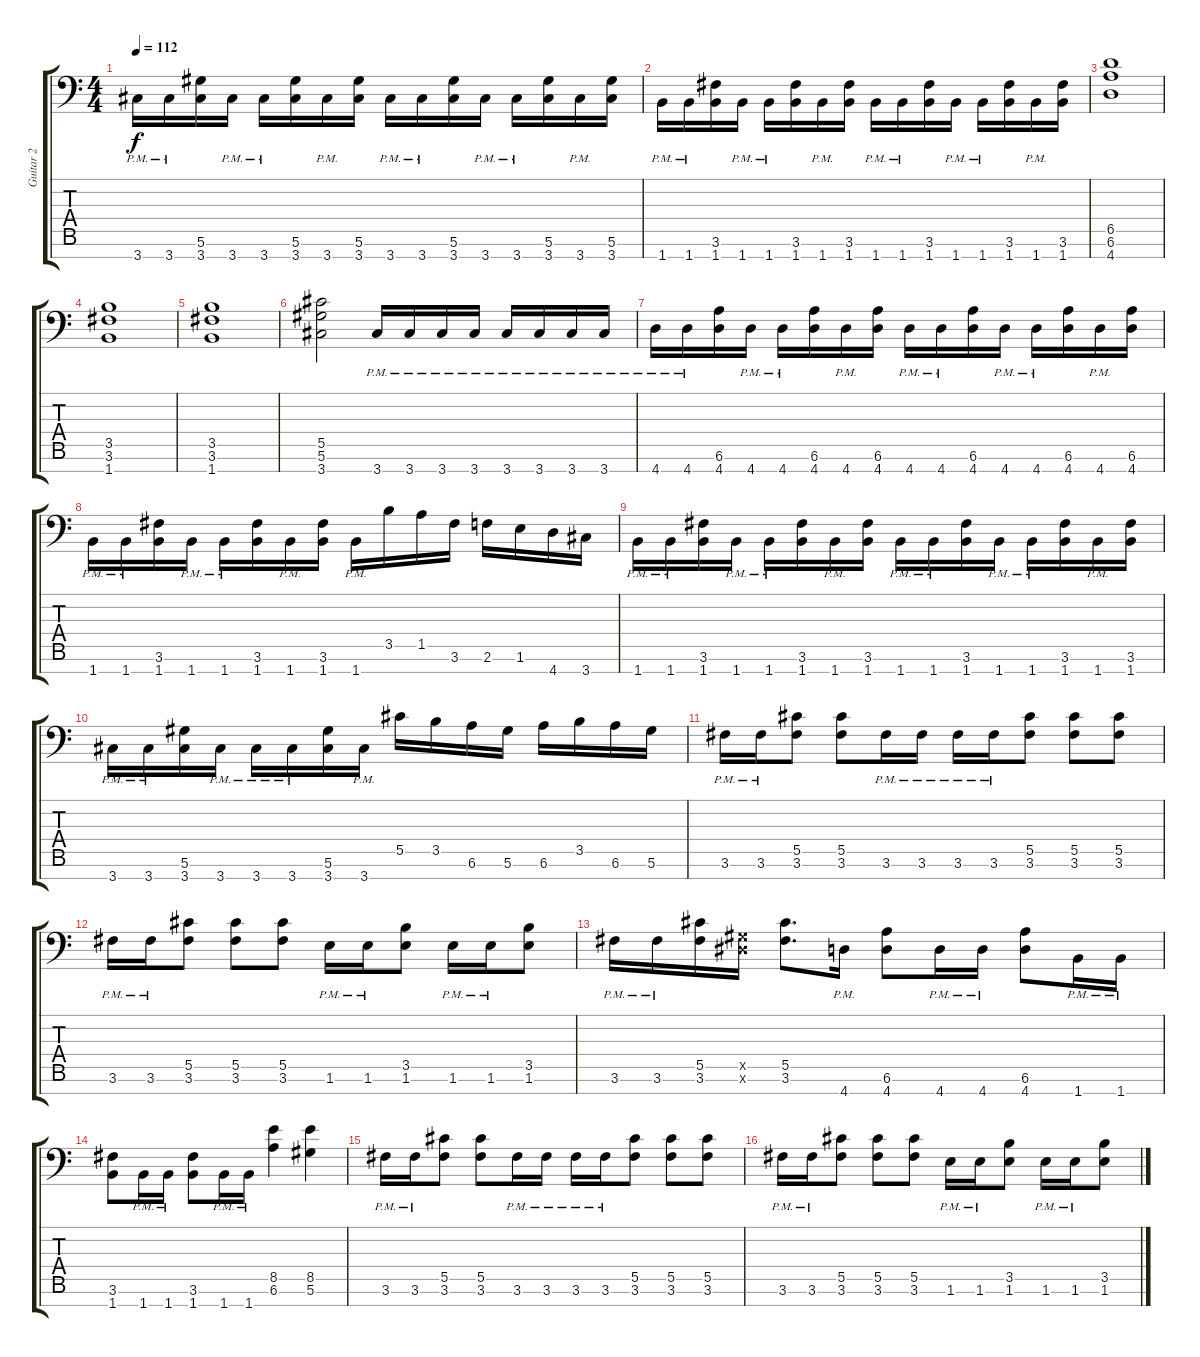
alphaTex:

\track ("Guitar 2" "Guitar 2") {instrument distortionguitar}
\staff {score tabs}
\tuning (Eb4 Bb3 Gb3 Db3 Ab2 Eb2 Bb1) {hide}
\ts (4 4)
\tempo 112
\clef f4
\ks c
3.7{pm}.16{dy f} 3.7{pm}.16 (5.6 3.7).16 3.7{pm}.16 3.7{pm}.16 (5.6 3.7).16 3.7{pm}.16 (5.6 3.7).16 3.7{pm}.16 3.7{pm}.16 (5.6 3.7).16 3.7{pm}.16 3.7{pm}.16 (5.6 3.7).16 3.7{pm}.16 (5.6 3.7).16 |
1.7{pm}.16 1.7{pm}.16 (3.6 1.7).16 1.7{pm}.16 1.7{pm}.16 (3.6 1.7).16 1.7{pm}.16 (3.6 1.7).16 1.7{pm}.16 1.7{pm}.16 (3.6 1.7).16 1.7{pm}.16 1.7{pm}.16 (3.6 1.7).16 1.7{pm}.16 (3.6 1.7).16 |
(6.5 6.6 4.7).1 |
(3.5 3.6 1.7).1 |
(3.5 3.6 1.7).1 |
(5.5 5.6 3.7).2 3.7{pm}.16 3.7{pm}.16 3.7{pm}.16 3.7{pm}.16 3.7{pm}.16 3.7{pm}.16 3.7{pm}.16 3.7{pm}.16 |
4.7{pm}.16 4.7{pm}.16 (6.6 4.7).16 4.7{pm}.16 4.7{pm}.16 (6.6 4.7).16 4.7{pm}.16 (6.6 4.7).16 4.7{pm}.16 4.7{pm}.16 (6.6 4.7).16 4.7{pm}.16 4.7{pm}.16 (6.6 4.7).16 4.7{pm}.16 (6.6 4.7).16 |
1.7{pm}.16 1.7{pm}.16 (3.6 1.7).16 1.7{pm}.16 1.7{pm}.16 (3.6 1.7).16 1.7{pm}.16 (3.6 1.7).16 1.7{pm}.16 3.5.16 1.5.16 3.6.16 2.6.16 1.6.16 4.7.16 3.7.16 |
1.7{pm}.16 1.7{pm}.16 (3.6 1.7).16 1.7{pm}.16 1.7{pm}.16 (3.6 1.7).16 1.7{pm}.16 (3.6 1.7).16 1.7{pm}.16 1.7{pm}.16 (3.6 1.7).16 1.7{pm}.16 1.7{pm}.16 (3.6 1.7).16 1.7{pm}.16 (3.6 1.7).16 |
3.7{pm}.16 3.7{pm}.16 (5.6 3.7).16 3.7{pm}.16 3.7{pm}.16 3.7{pm}.16 (5.6 3.7).16 3.7{pm}.16 5.5.16 3.5.16 6.6.16 5.6.16 6.6.16 3.5.16 6.6.16 5.6.16 |
3.6{pm}.16 3.6{pm}.16 (5.5 3.6).8 (5.5 3.6).8 3.6{pm}.16 3.6{pm}.16 3.6{pm}.16 3.6{pm}.16 (5.5 3.6).8 (5.5 3.6).8 (5.5 3.6).8 |
3.6{pm}.16 3.6{pm}.16 (5.5 3.6).8 (5.5 3.6).8 (5.5 3.6).8 1.6{pm}.16 1.6{pm}.16 (3.5 1.6).8 1.6{pm}.16 1.6{pm}.16 (3.5 1.6).8 |
3.6{pm}.16 3.6{pm}.16 (5.5 3.6).16 (0.5{x} 0.6{x}).16 (5.5 3.6).8{d} 4.7{pm}.16 (6.6 4.7).8 4.7{pm}.16 4.7{pm}.16 (6.6 4.7).8 1.7{pm}.16 1.7{pm}.16 |
(3.6 1.7).8 1.7{pm}.16 1.7{pm}.16 (3.6 1.7).8 1.7{pm}.16 1.7{pm}.16 (8.5 6.6).4 (8.5 5.6).4 |
3.6{pm}.16 3.6{pm}.16 (5.5 3.6).8 (5.5 3.6).8 3.6{pm}.16 3.6{pm}.16 3.6{pm}.16 3.6{pm}.16 (5.5 3.6).8 (5.5 3.6).8 (5.5 3.6).8 |
3.6{pm}.16 3.6{pm}.16 (5.5 3.6).8 (5.5 3.6).8 (5.5 3.6).8 1.6{pm}.16 1.6{pm}.16 (3.5 1.6).8 1.6{pm}.16 1.6{pm}.16 (3.5 1.6).8
